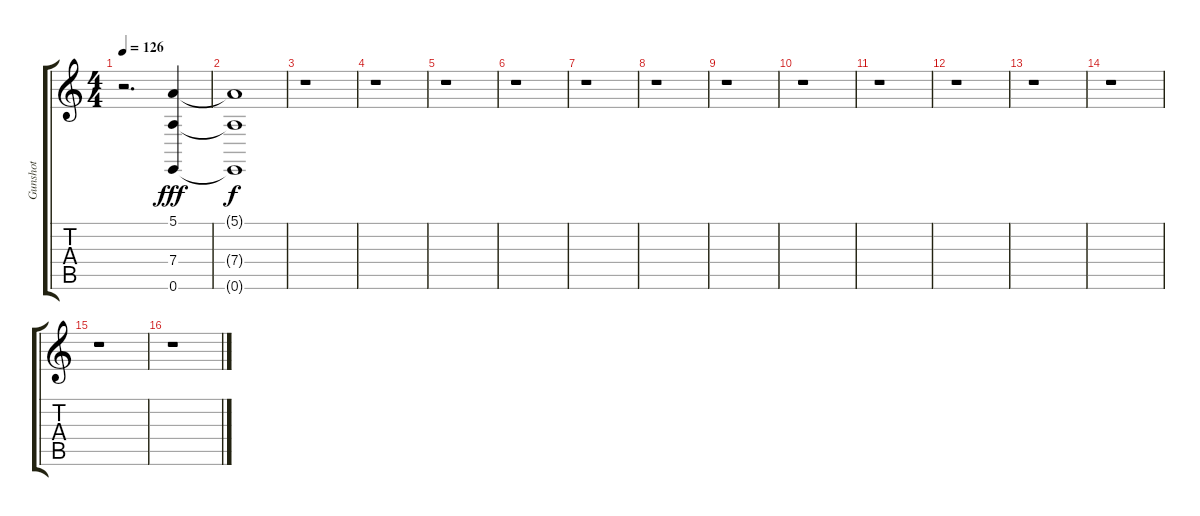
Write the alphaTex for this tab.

\track ("Gunshot" "Gunshot") {instrument gunshot}
\staff {score tabs}
\tuning (E4 B3 G3 D3 A2 E2) {hide}
\ts (4 4)
\tempo 126
\clef g2
\ks c
r.2{d dy f} (5.1 7.4 0.6).4{dy fff} |
(5.1{t} 7.4{t} 0.6{t}).1{dy f} |
r.1 |
r.1 |
r.1 |
r.1 |
r.1 |
r.1 |
r.1 |
r.1 |
r.1 |
r.1 |
r.1 |
r.1 |
r.1 |
r.1
